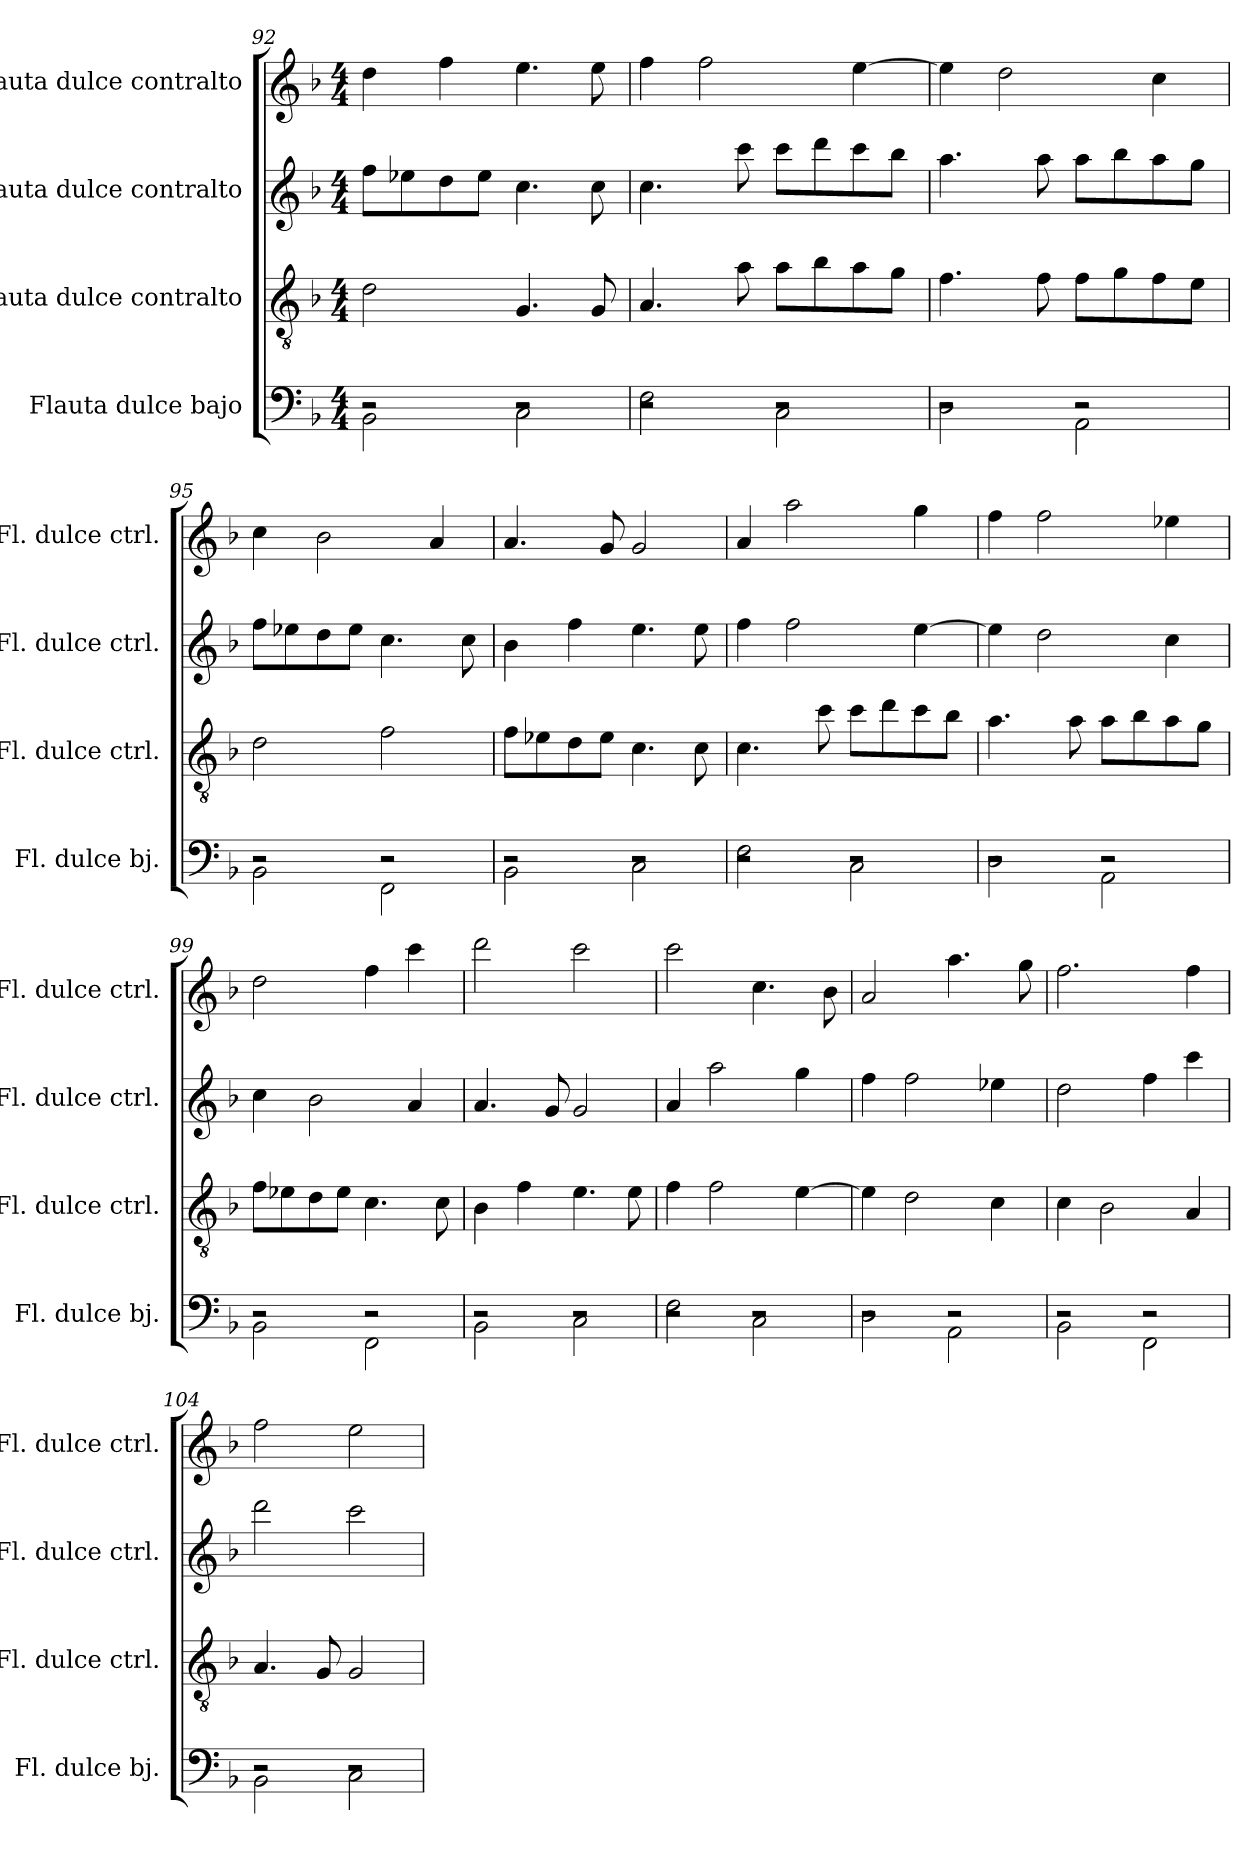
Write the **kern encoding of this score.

**kern	**kern	**kern	**kern
*part4	*part3	*part2	*part1
*staff4	*staff3	*staff2	*staff1
*I"Flauta dulce bajo	*I"Flauta dulce contralto	*I"Flauta dulce contralto	*I"Flauta dulce contralto
*I'Fl. dulce bj.	*I'Fl. dulce ctrl.	*I'Fl. dulce ctrl.	*I'Fl. dulce ctrl.
*clefF4	*clefGv2	*clefG2	*clefG2
*k[b-]	*k[b-]	*k[b-]	*k[b-]
*M4/4	*M4/4	*M4/4	*M4/4
=92	=92	=92	=92
*^	*	*	*
*	*^	*	*	*
*	*	*^	*	*	*
2r	2r	2r	2BB-\	2d\	8ff\L	4dd\
.	.	.	.	.	8ee-X\	.
.	.	.	.	.	8dd\	4ff\
.	.	.	.	.	8ee-\J	.
2r	2r	2r	2C\	4.G/	4.cc\	4.ee\
.	.	.	.	8G/	8cc\	8ee\
=93	=93	=93	=93	=93	=93	=93
2r	2r	2r	2F\	4.A/	4.cc\	4ff\
.	.	.	.	.	.	2ff\
.	.	.	.	8a\	8ccc\	.
2r	2r	2r	2C\	8a\L	8ccc\L	.
.	.	.	.	8b-\	8ddd\	.
.	.	.	.	8a\	8ccc\	[4ee\
.	.	.	.	8g\J	8bb-\J	.
=94	=94	=94	=94	=94	=94	=94
2r	2r	2r	2D\	4.f\	4.aa\	4ee\]
.	.	.	.	.	.	2dd\
.	.	.	.	8f\	8aa\	.
2r	2r	2r	2AA\	8f\L	8aa\L	.
.	.	.	.	8g\	8bb-\	.
.	.	.	.	8f\	8aa\	4cc\
.	.	.	.	8e\J	8gg\J	.
!!LO:LB:g=z
=95	=95	=95	=95	=95	=95	=95
2r	2r	2r	2BB-\	2d\	8ff\L	4cc\
.	.	.	.	.	8ee-X\	.
.	.	.	.	.	8dd\	2b-\
.	.	.	.	.	8ee-\J	.
2r	2r	2r	2FF\	2f\	4.cc\	.
.	.	.	.	.	.	4a/
.	.	.	.	.	8cc\	.
=96	=96	=96	=96	=96	=96	=96
2r	2r	2r	2BB-\	8f\L	4b-\	4.a/
.	.	.	.	8e-X\	.	.
.	.	.	.	8d\	4ff\	.
.	.	.	.	8e-\J	.	8g/
2r	2r	2r	2C\	4.c\	4.ee\	2g/
.	.	.	.	8c\	8ee\	.
=97	=97	=97	=97	=97	=97	=97
2r	2r	2r	2F\	4.c\	4ff\	4a/
.	.	.	.	.	2ff\	2aa\
.	.	.	.	8cc\	.	.
2r	2r	2r	2C\	8cc\L	.	.
.	.	.	.	8dd\	.	.
.	.	.	.	8cc\	[4ee\	4gg\
.	.	.	.	8b-\J	.	.
=98	=98	=98	=98	=98	=98	=98
2r	2r	2r	2D\	4.a\	4ee\]	4ff\
.	.	.	.	.	2dd\	2ff\
.	.	.	.	8a\	.	.
2r	2r	2r	2AA\	8a\L	.	.
.	.	.	.	8b-\	.	.
.	.	.	.	8a\	4cc\	4ee-X\
.	.	.	.	8g\J	.	.
!!LO:PB:g=z
=99	=99	=99	=99	=99	=99	=99
2r	2r	2r	2BB-\	8f\L	4cc\	2dd\
.	.	.	.	8e-X\	.	.
.	.	.	.	8d\	2b-\	.
.	.	.	.	8e-\J	.	.
2r	2r	2r	2FF\	4.c\	.	4ff\
.	.	.	.	.	4a/	4ccc\
.	.	.	.	8c\	.	.
=100	=100	=100	=100	=100	=100	=100
2r	2r	2r	2BB-\	4B-\	4.a/	2ddd\
.	.	.	.	4f\	.	.
.	.	.	.	.	8g/	.
2r	2r	2r	2C\	4.e\	2g/	2ccc\
.	.	.	.	8e\	.	.
=101	=101	=101	=101	=101	=101	=101
2r	2r	2r	2F\	4f\	4a/	2ccc\
.	.	.	.	2f\	2aa\	.
2r	2r	2r	2C\	.	.	4.cc\
.	.	.	.	[4e\	4gg\	.
.	.	.	.	.	.	8b-\
=102	=102	=102	=102	=102	=102	=102
2r	2r	2r	2D\	4e\]	4ff\	2a/
.	.	.	.	2d\	2ff\	.
2r	2r	2r	2AA\	.	.	4.aa\
.	.	.	.	4c\	4ee-X\	.
.	.	.	.	.	.	8gg\
=103	=103	=103	=103	=103	=103	=103
2r	2r	2r	2BB-\	4c\	2dd\	2.ff\
.	.	.	.	2B-\	.	.
2r	2r	2r	2FF\	.	4ff\	.
.	.	.	.	4A/	4ccc\	4ff\
=104	=104	=104	=104	=104	=104	=104
2r	2r	2r	2BB-\	4.A/	2ddd\	2ff\
.	.	.	.	8G/	.	.
2r	2r	2r	2C\	2G/	2ccc\	2ee\
*v	*v	*v	*v	*	*	*
=	=	=	=
*-	*-	*-	*-
